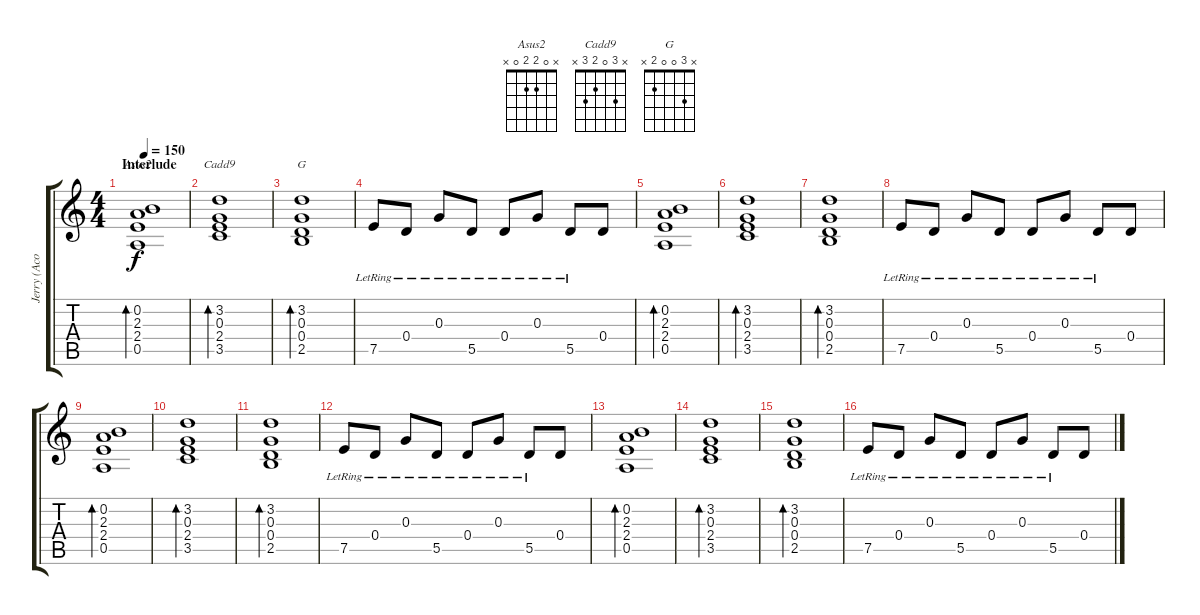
\track ("Jerry (Acoustic)" "Jerry (Aco") {instrument acousticguitarsteel}
\staff {score tabs}
\tuning (E4 B3 G3 D3 A2 E2) {hide}
\chord ("Asus2" x 0 2 2 0 x)
\chord ("Cadd9" x 3 0 2 3 x)
\chord ("G" x 3 0 0 2 x)
\ts (4 4)
\section ("" "Interlude")
\tempo 150
\clef g2
\ks c
(0.2 2.3 2.4 0.5).1{bd 60 ch "Asus2" dy f} |
(3.2 0.3 2.4 3.5).1{bd 60 ch "Cadd9"} |
(3.2 0.3 0.4 2.5).1{bd 60 ch "G"} |
7.5{lr}.8 0.4{lr}.8 0.3{lr}.8 5.5{lr}.8 0.4{lr}.8 0.3{lr}.8 5.5{lr}.8 0.4.8 |
(0.2 2.3 2.4 0.5).1{bd 60} |
(3.2 0.3 2.4 3.5).1{bd 60} |
(3.2 0.3 0.4 2.5).1{bd 60} |
7.5{lr}.8 0.4{lr}.8 0.3{lr}.8 5.5{lr}.8 0.4{lr}.8 0.3{lr}.8 5.5{lr}.8 0.4.8 |
(0.2 2.3 2.4 0.5).1{bd 60} |
(3.2 0.3 2.4 3.5).1{bd 60} |
(3.2 0.3 0.4 2.5).1{bd 60} |
7.5{lr}.8 0.4{lr}.8 0.3{lr}.8 5.5{lr}.8 0.4{lr}.8 0.3{lr}.8 5.5{lr}.8 0.4.8 |
(0.2 2.3 2.4 0.5).1{bd 60} |
(3.2 0.3 2.4 3.5).1{bd 60} |
(3.2 0.3 0.4 2.5).1{bd 60} |
7.5{lr}.8 0.4{lr}.8 0.3{lr}.8 5.5{lr}.8 0.4{lr}.8 0.3{lr}.8 5.5{lr}.8 0.4.8
